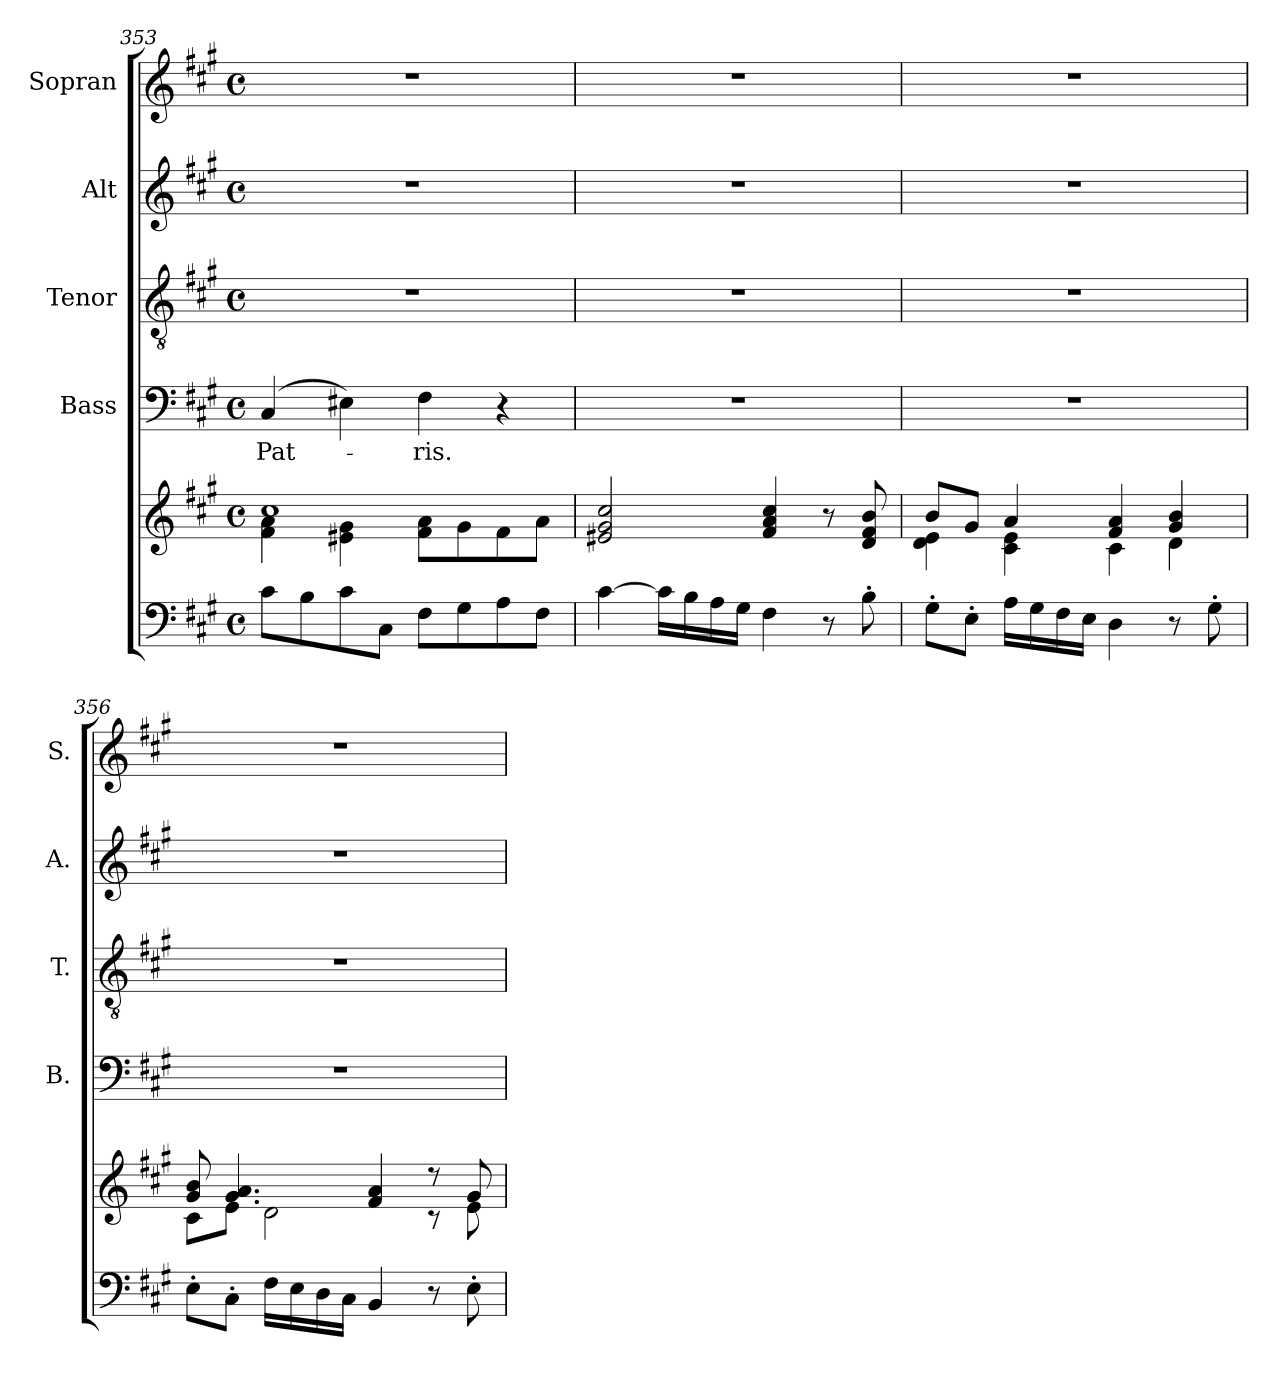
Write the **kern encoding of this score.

**kern	**kern	**kern	**text	**kern	**kern	**kern
*part5	*part5	*part4	*part4	*part3	*part2	*part1
*staff6	*staff5	*staff4	*staff4	*staff3	*staff2	*staff1
*	*	*I"Bass	*	*I"Tenor	*I"Alt	*I"Sopran
*	*	*I'B.	*	*I'T.	*I'A.	*I'S.
*clefF4	*clefG2	*clefF4	*	*clefGv2	*clefG2	*clefG2
*k[f#c#g#]	*k[f#c#g#]	*k[f#c#g#]	*	*k[f#c#g#]	*k[f#c#g#]	*k[f#c#g#]
*A:	*A:	*A:	*	*A:	*A:	*A:
*M4/4	*M4/4	*M4/4	*	*M4/4	*M4/4	*M4/4
*met(c)	*met(c)	*met(c)	*	*met(c)	*met(c)	*met(c)
=353	=353	=353	=353	=353	=353	=353
*	*^	*	*	*	*	*
!	!	!	!	!LO:LY:b	!	!	!
8c#\L	1cc#	4f#\ 4a\	(4C#/	Pat-	1r	1r	1r
8B\	.	.	.	.	.	.	.
8c#\	.	4e#X\ 4g#\	4E#X\)	.	.	.	.
8C#\J	.	.	.	.	.	.	.
!	!	!	!	!LO:LY:b	!	!	!
8F#\L	.	8f#\ 8a\L	4F#\	-ris.	.	.	.
8G#\	.	8g#\	.	.	.	.	.
8A\	.	8f#\	4r	.	.	.	.
8F#\J	.	8a\J	.	.	.	.	.
*	*v	*v	*	*	*	*	*
=354	=354	=354	=354	=354	=354	=354
[4c#\	2e#X/ 2g#/ 2cc#/	1r	.	1r	1r	1r
16c#\LL]	.	.	.	.	.	.
16B\	.	.	.	.	.	.
16A\	.	.	.	.	.	.
16G#\JJ	.	.	.	.	.	.
4F#\	4f#/ 4a/ 4cc#/	.	.	.	.	.
8r	8r	.	.	.	.	.
8B'>\	8d/ 8f#/ 8b/	.	.	.	.	.
=355	=355	=355	=355	=355	=355	=355
*	*^	*	*	*	*	*
8G#'>\L	8b/L	4d\ 4e\	1r	.	1r	1r	1r
8E'>\J	8g#/J	.	.	.	.	.	.
16A\LL	4a/	4c#\ 4e\	.	.	.	.	.
16G#\	.	.	.	.	.	.	.
16F#\	.	.	.	.	.	.	.
16E\JJ	.	.	.	.	.	.	.
4D\	4f#/ 4a/	4c#\	.	.	.	.	.
8r	4g#/ 4b/	4d\	.	.	.	.	.
8G#'>\	.	.	.	.	.	.	.
!!LO:LB:g=z
=356	=356	=356	=356	=356	=356	=356	=356
8E'>\L	8g#/ 8b/	8c#\L	1r	.	1r	1r	1r
8C#'>\J	4.g#/ 4.a/	8e\J	.	.	.	.	.
16F#\LL	.	2d\	.	.	.	.	.
16E\	.	.	.	.	.	.	.
16D\	.	.	.	.	.	.	.
16C#\JJ	.	.	.	.	.	.	.
4BB/	4f#/ 4a/	.	.	.	.	.	.
8r	8r	8r	.	.	.	.	.
8E'>\	8g#/	8e\	.	.	.	.	.
*	*v	*v	*	*	*	*	*
=	=	=	=	=	=	=
*-	*-	*-	*-	*-	*-	*-
